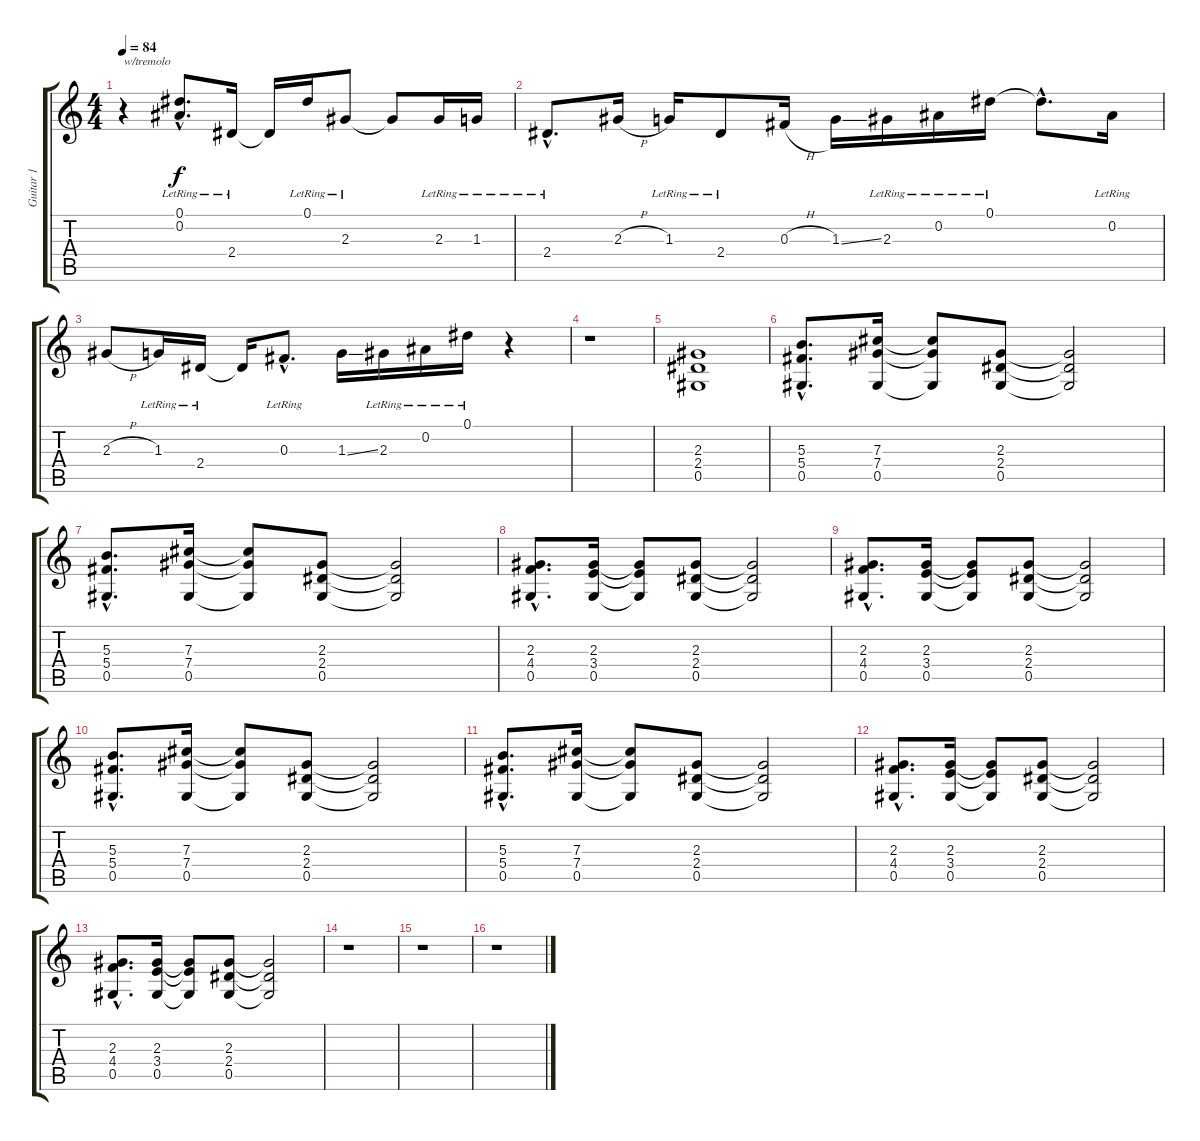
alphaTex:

\track ("Guitar 1" "Guitar 1") {instrument electricguitarclean}
\staff {score tabs}
\tuning (Eb4 Bb3 Gb3 Db3 Ab2 Eb2) {hide}
\ts (4 4)
\tempo 84
\clef g2
\ks c
r.4{txt "w/tremolo" dy f instrument electricguitarclean} (0.1{hac lr} 0.2{hac lr}).8{d} 2.4{lr}.16 2.4{t}.16 0.1{lr}.16 2.3{lr}.8 2.3{t}.8 2.3{lr}.16 1.3{lr}.16 |
2.4{hac lr}.8{d} 2.3{h}.16 1.3{lr}.16 2.4{lr}.8 0.3{h}.16 1.3{ss}.16 2.3{lr}.16 0.2{lr}.16 0.1{lr}.16 0.1{hac t}.8{d} 0.2{lr}.16 |
2.3{h}.8 1.3{lr}.16 2.4{lr}.16 2.4{t}.16 0.3{hac lr}.8{d} 1.3{ss}.16 2.3{lr}.16 0.2{lr}.16 0.1{lr}.16 r.4 |
r.1 |
(2.3 2.4 0.5).1 |
(5.3{hac} 5.4{hac} 0.5{hac}).8{d} (7.3 7.4 0.5).16 (7.3{t} 7.4{t} 0.5{t}).8 (2.3 2.4 0.5).8 (2.3{t} 2.4{t} 0.5{t}).2 |
(5.3{hac} 5.4{hac} 0.5{hac}).8{d} (7.3 7.4 0.5).16 (7.3{t} 7.4{t} 0.5{t}).8 (2.3 2.4 0.5).8 (2.3{t} 2.4{t} 0.5{t}).2 |
(2.3{hac} 4.4{hac} 0.5{hac}).8{d} (2.3 3.4 0.5).16 (2.3{t} 3.4{t} 0.5{t}).8 (2.3 2.4 0.5).8 (2.3{t} 2.4{t} 0.5{t}).2 |
(2.3{hac} 4.4{hac} 0.5{hac}).8{d} (2.3 3.4 0.5).16 (2.3{t} 3.4{t} 0.5{t}).8 (2.3 2.4 0.5).8 (2.3{t} 2.4{t} 0.5{t}).2 |
(5.3{hac} 5.4{hac} 0.5{hac}).8{d} (7.3 7.4 0.5).16 (7.3{t} 7.4{t} 0.5{t}).8 (2.3 2.4 0.5).8 (2.3{t} 2.4{t} 0.5{t}).2 |
(5.3{hac} 5.4{hac} 0.5{hac}).8{d} (7.3 7.4 0.5).16 (7.3{t} 7.4{t} 0.5{t}).8 (2.3 2.4 0.5).8 (2.3{t} 2.4{t} 0.5{t}).2 |
(2.3{hac} 4.4{hac} 0.5{hac}).8{d} (2.3 3.4 0.5).16 (2.3{t} 3.4{t} 0.5{t}).8 (2.3 2.4 0.5).8 (2.3{t} 2.4{t} 0.5{t}).2 |
(2.3{hac} 4.4{hac} 0.5{hac}).8{d} (2.3 3.4 0.5).16 (2.3{t} 3.4{t} 0.5{t}).8 (2.3 2.4 0.5).8 (2.3{t} 2.4{t} 0.5{t}).2 |
r.1 |
r.1 |
r.1
